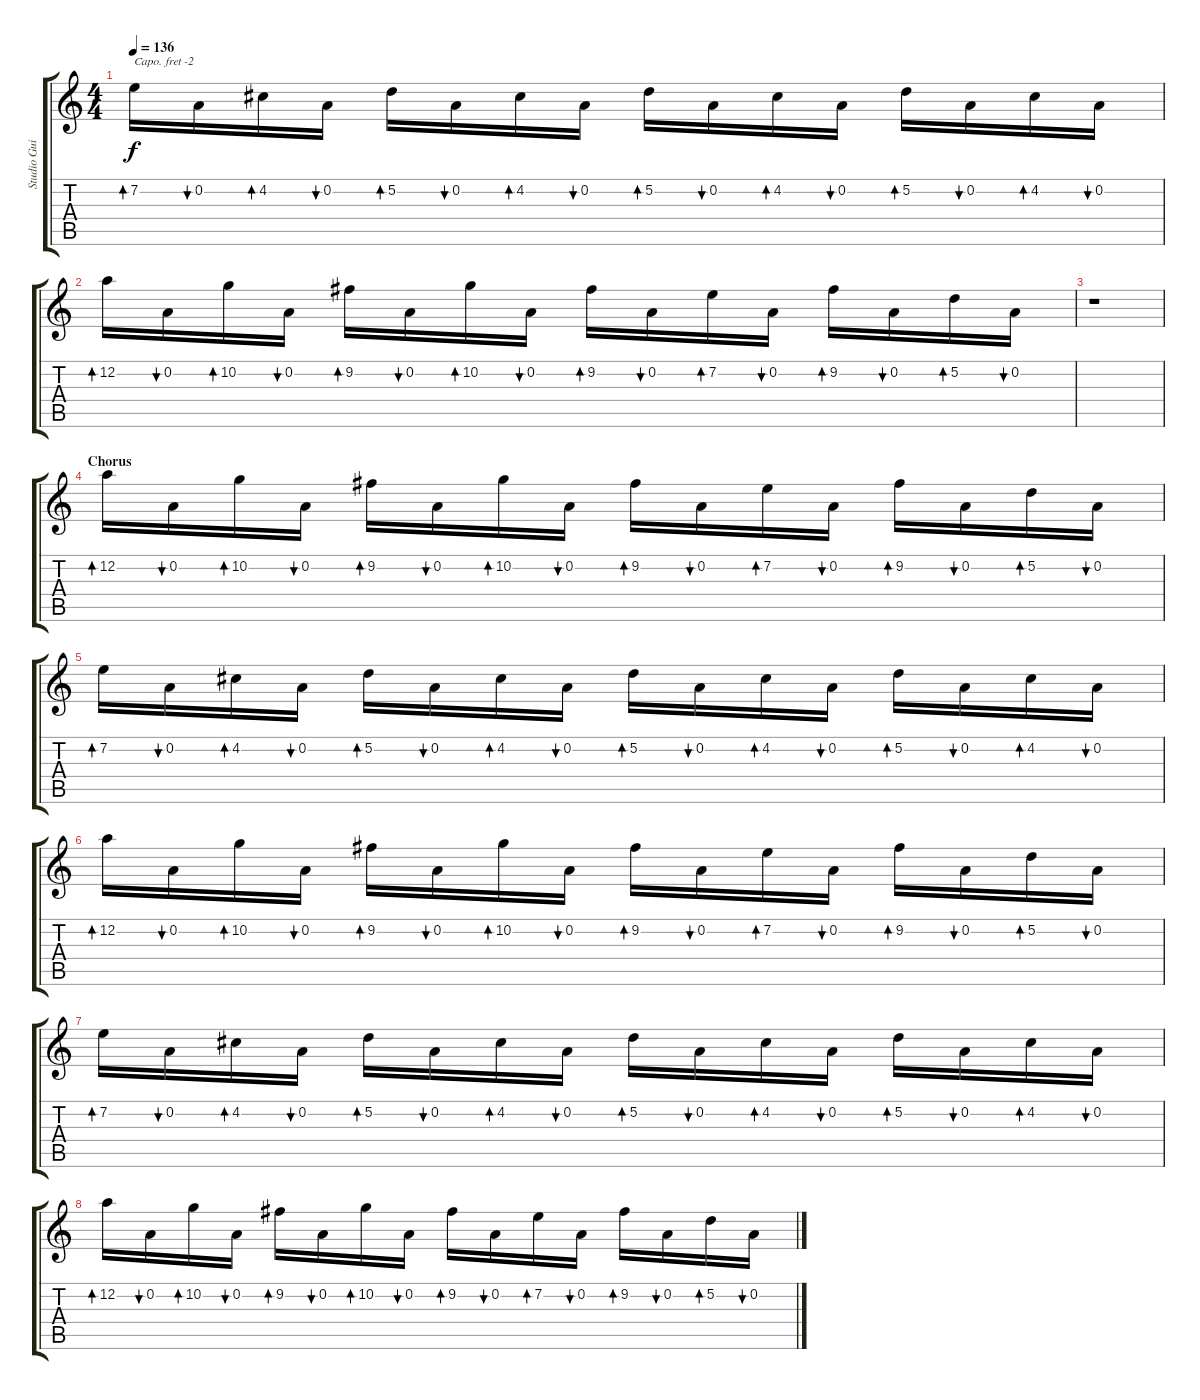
\track ("Studio Guitar" "Studio Gui") {instrument distortionguitar}
\staff {score tabs}
\capo -2
\tuning (E4 B3 G3 D3 A2 E2) {hide}
\ts (4 4)
\tempo 136
\clef g2
\ks c
7.2.16{bd 120 dy f} 0.2.16{bu 120} 4.2.16{bd 120} 0.2.16{bu 120} 5.2.16{bd 120} 0.2.16{bu 120} 4.2.16{bd 120} 0.2.16{bu 120} 5.2.16{bd 120} 0.2.16{bu 120} 4.2.16{bd 120} 0.2.16{bu 120} 5.2.16{bd 120} 0.2.16{bu 120} 4.2.16{bd 120} 0.2.16{bu 120} |
12.2.16{bd 120} 0.2.16{bu 120} 10.2.16{bd 120} 0.2.16{bu 120} 9.2.16{bd 120} 0.2.16{bu 120} 10.2.16{bd 120} 0.2.16{bu 120} 9.2.16{bd 120} 0.2.16{bu 120} 7.2.16{bd 120} 0.2.16{bu 120} 9.2.16{bd 120} 0.2.16{bu 120} 5.2.16{bd 120} 0.2.16{bu 120} |
r.1 |
\section ("" "Chorus")
12.2.16{bd 120} 0.2.16{bu 120} 10.2.16{bd 120} 0.2.16{bu 120} 9.2.16{bd 120} 0.2.16{bu 120} 10.2.16{bd 120} 0.2.16{bu 120} 9.2.16{bd 120} 0.2.16{bu 120} 7.2.16{bd 120} 0.2.16{bu 120} 9.2.16{bd 120} 0.2.16{bu 120} 5.2.16{bd 120} 0.2.16{bu 120} |
7.2.16{bd 120} 0.2.16{bu 120} 4.2.16{bd 120} 0.2.16{bu 120} 5.2.16{bd 120} 0.2.16{bu 120} 4.2.16{bd 120} 0.2.16{bu 120} 5.2.16{bd 120} 0.2.16{bu 120} 4.2.16{bd 120} 0.2.16{bu 120} 5.2.16{bd 120} 0.2.16{bu 120} 4.2.16{bd 120} 0.2.16{bu 120} |
12.2.16{bd 120} 0.2.16{bu 120} 10.2.16{bd 120} 0.2.16{bu 120} 9.2.16{bd 120} 0.2.16{bu 120} 10.2.16{bd 120} 0.2.16{bu 120} 9.2.16{bd 120} 0.2.16{bu 120} 7.2.16{bd 120} 0.2.16{bu 120} 9.2.16{bd 120} 0.2.16{bu 120} 5.2.16{bd 120} 0.2.16{bu 120} |
7.2.16{bd 120} 0.2.16{bu 120} 4.2.16{bd 120} 0.2.16{bu 120} 5.2.16{bd 120} 0.2.16{bu 120} 4.2.16{bd 120} 0.2.16{bu 120} 5.2.16{bd 120} 0.2.16{bu 120} 4.2.16{bd 120} 0.2.16{bu 120} 5.2.16{bd 120} 0.2.16{bu 120} 4.2.16{bd 120} 0.2.16{bu 120} |
12.2.16{bd 120} 0.2.16{bu 120} 10.2.16{bd 120} 0.2.16{bu 120} 9.2.16{bd 120} 0.2.16{bu 120} 10.2.16{bd 120} 0.2.16{bu 120} 9.2.16{bd 120} 0.2.16{bu 120} 7.2.16{bd 120} 0.2.16{bu 120} 9.2.16{bd 120} 0.2.16{bu 120} 5.2.16{bd 120} 0.2.16{bu 120}
